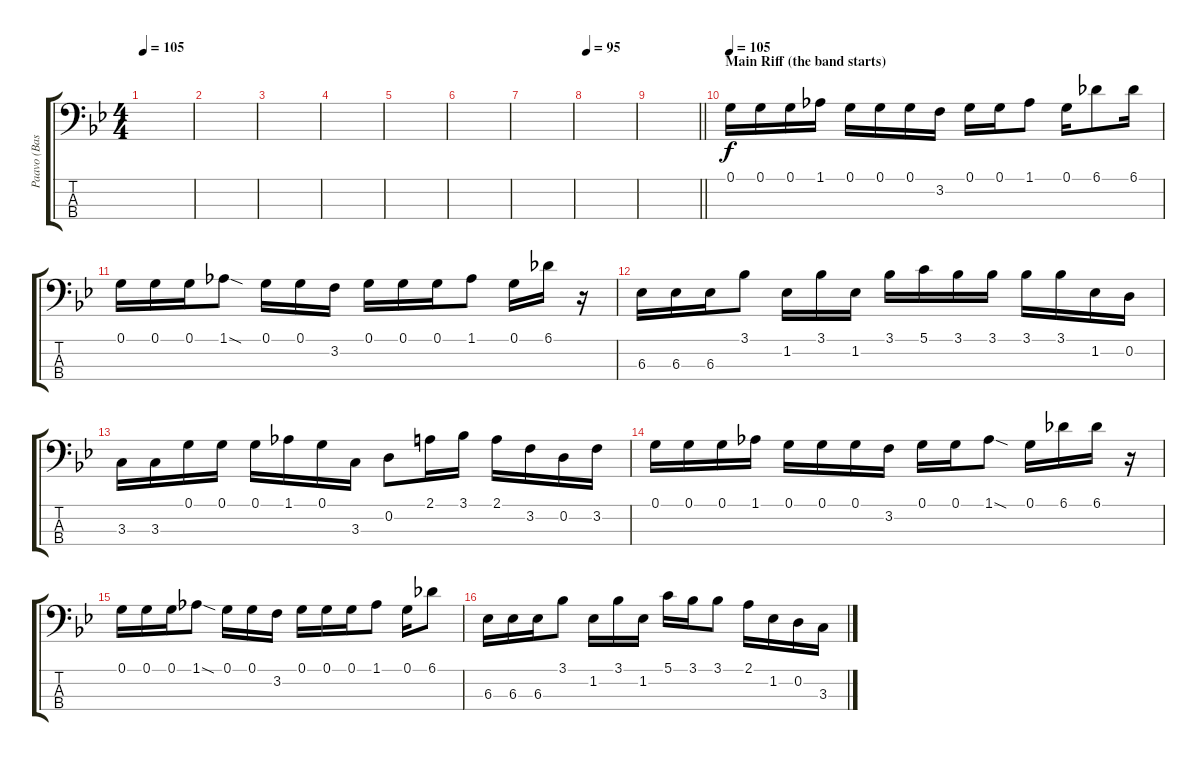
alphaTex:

\track ("Paavo (Bass Rhythm)" "Paavo (Bas") {instrument distortionguitar}
\staff {score tabs}
\tuning (G2 D2 A1 E1) {hide}
\ts (4 4)
\tempo 105
\clef f4
\ks bb
|
|
|
|
|
|
|
\tempo 95
|
\barLineRight lightlight
|
\section ("" "Main Riff (the band starts)")
\tempo 105
0.1.16 0.1.16 0.1.16 1.1.16 0.1.16 0.1.16 0.1.16 3.2.16 0.1.16 0.1.16 1.1.8 0.1.16 6.1.8 6.1.16 |
0.1.16 0.1.16 0.1.16 1.1{sod}.8 0.1.16 0.1.16 3.2.16 0.1.16 0.1.16 0.1.16 1.1.8 0.1.16 6.1.16 r.16 |
6.3.16 6.3.16 6.3.16 3.1.8 1.2.16 3.1.16 1.2.16 3.1.16 5.1.16 3.1.16 3.1.16 3.1.16 3.1.16 1.2.16 0.2.16 |
3.3.16 3.3.16 0.1.16 0.1.16 0.1.16 1.1.16 0.1.16 3.3.16 0.2.8 2.1.16 3.1.16 2.1.16 3.2.16 0.2.16 3.2.16 |
0.1.16 0.1.16 0.1.16 1.1.16 0.1.16 0.1.16 0.1.16 3.2.16 0.1.16 0.1.16 1.1{sod}.8 0.1.16 6.1.16 6.1.16 r.16 |
0.1.16 0.1.16 0.1.16 1.1{sod}.8 0.1.16 0.1.16 3.2.16 0.1.16 0.1.16 0.1.16 1.1.8 0.1.16 6.1.8 |
6.3.16 6.3.16 6.3.16 3.1.8 1.2.16 3.1.16 1.2.16 5.1.16 3.1.16 3.1.8 2.1.16 1.2.16 0.2.16 3.3.16
